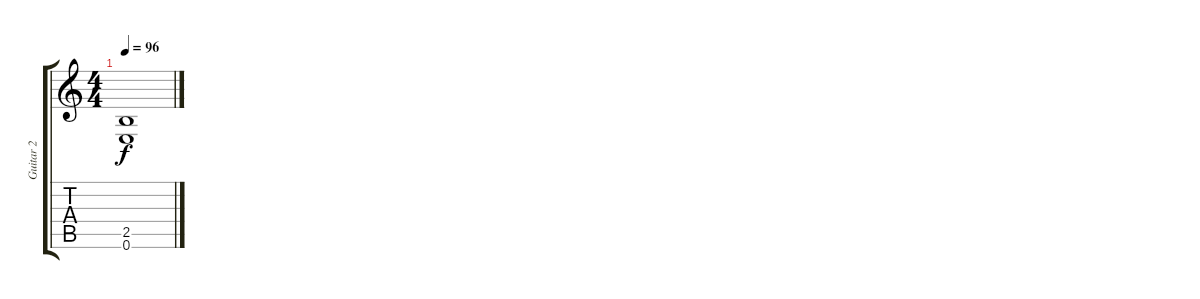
\track ("Guitar 2" "Guitar 2") {instrument distortionguitar}
\staff {score tabs}
\tuning (E4 B3 G3 D3 A2 E2) {hide}
\ts (4 4)
\tempo 96
\clef g2
\ks c
(2.5 0.6).1{dy f}
